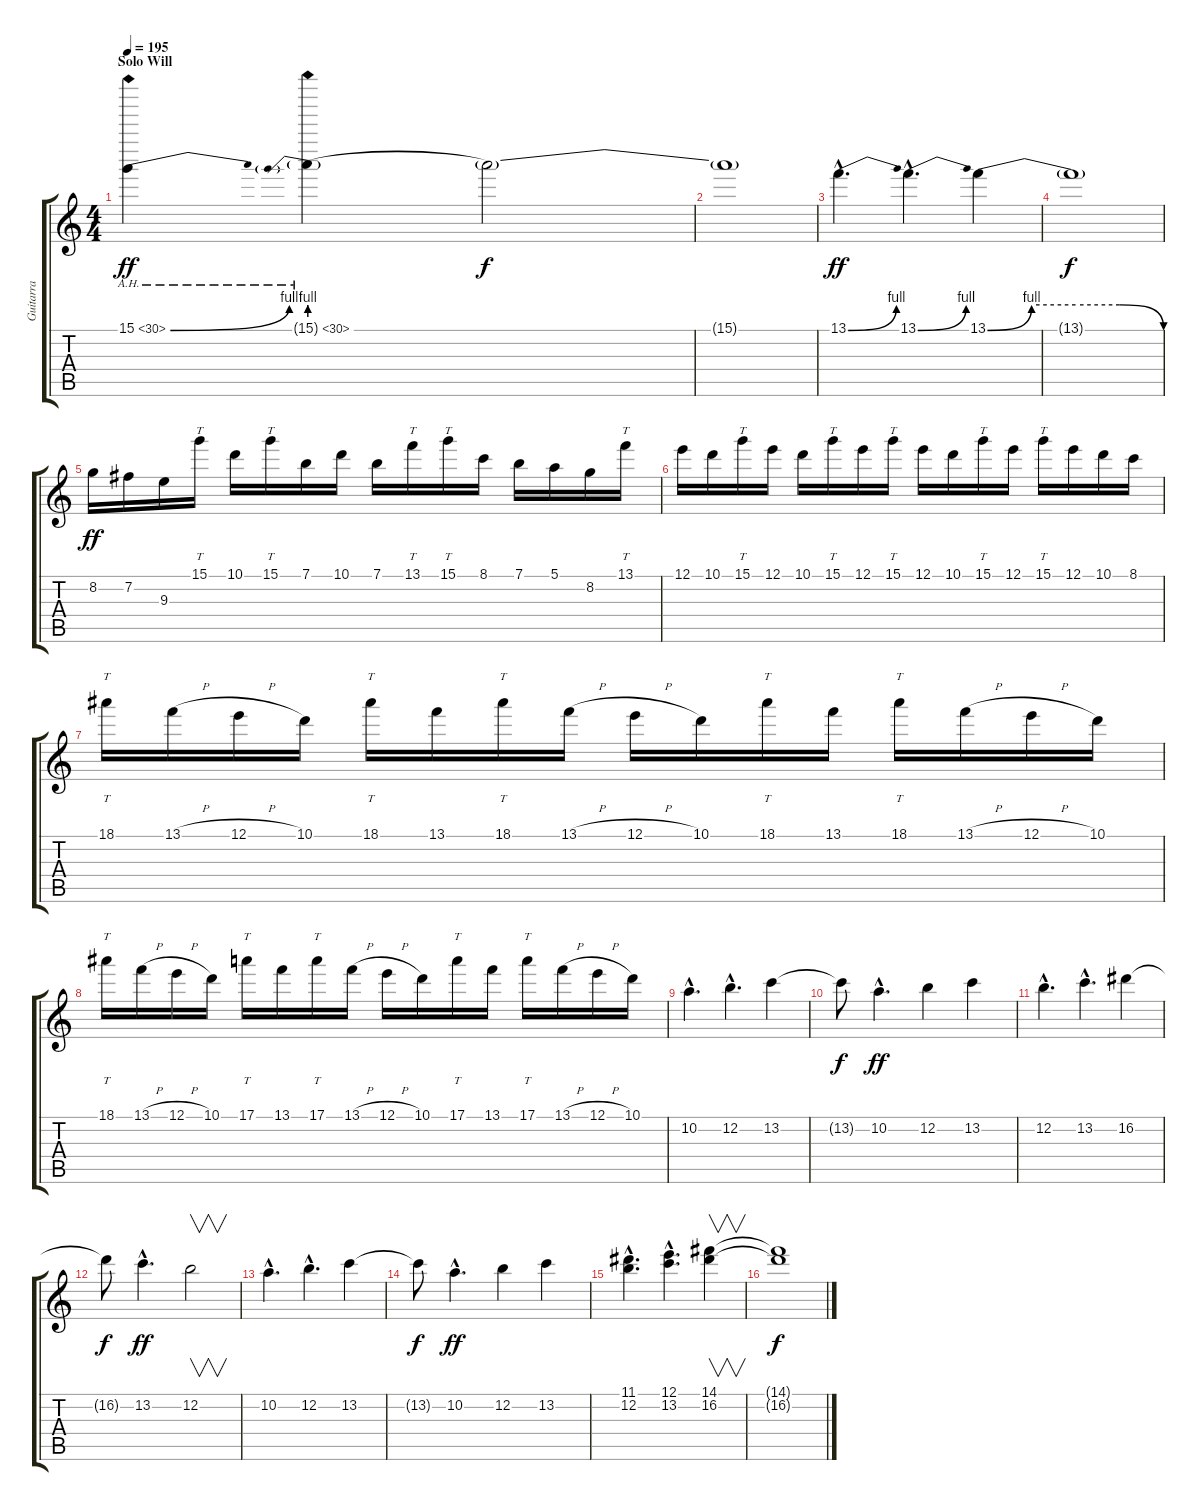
\track ("Guitarra" "Guitarra") {instrument overdrivenguitar}
\staff {score tabs}
\tuning (E4 B3 G3 D3 A2 E2) {hide}
\ts (4 4)
\section ("" "Solo Will")
\tempo 195
\clef g2
\ks c
15.1{be (bend 0 0 60 4) ah 15}.4{dy ff} 15.1{be (prebend 0 4 60 4) ah 15 g}.4 15.1{t}.2{dy f} |
15.1{t}.1 |
13.1{be (bend 0 0 60 4) hac}.4{d dy ff} 13.1{be (bend 0 0 60 4) hac}.4{d} 13.1{be (custom 0 0 15 4 30 4 45 4 60 0)}.4 |
13.1{t}.1{dy f} |
8.2.16{dy ff} 7.2.16 9.3.16 15.1.16{tt} 10.1.16 15.1.16{tt} 7.1.16 10.1.16 7.1.16 13.1.16{tt} 15.1.16{tt} 8.1.16 7.1.16 5.1.16 8.2.16 13.1.16{tt} |
12.1.16 10.1.16 15.1.16{tt} 12.1.16 10.1.16 15.1.16{tt} 12.1.16 15.1.16{tt} 12.1.16 10.1.16 15.1.16{tt} 12.1.16 15.1.16{tt} 12.1.16 10.1.16 8.1.16 |
18.1.16{tt} 13.1{h}.16 12.1{h}.16 10.1.16 18.1.16{tt} 13.1.16 18.1.16{tt} 13.1{h}.16 12.1{h}.16 10.1.16 18.1.16{tt} 13.1.16 18.1.16{tt} 13.1{h}.16 12.1{h}.16 10.1.16 |
18.1.16{tt} 13.1{h}.16 12.1{h}.16 10.1.16 17.1.16{tt} 13.1.16 17.1.16{tt} 13.1{h}.16 12.1{h}.16 10.1.16 17.1.16{tt} 13.1.16 17.1.16{tt} 13.1{h}.16 12.1{h}.16 10.1.16 |
10.2{hac}.4{d} 12.2{hac}.4{d} 13.2.4 |
13.2{t}.8{dy f} 10.2{hac}.4{d dy ff} 12.2.4 13.2.4 |
12.2{hac}.4{d} 13.2{hac}.4{d} 16.2.4 |
16.2{t}.8{dy f} 13.2{hac}.4{d dy ff} 12.2.2{v} |
10.2{hac}.4{d} 12.2{hac}.4{d} 13.2.4 |
13.2{t}.8{dy f} 10.2{hac}.4{d dy ff} 12.2.4 13.2.4 |
(11.1{hac} 12.2{hac}).4{d} (12.1{hac} 13.2{hac}).4{d} (14.1 16.2).4{v} |
(14.1{t} 16.2{t}).1{dy f}
